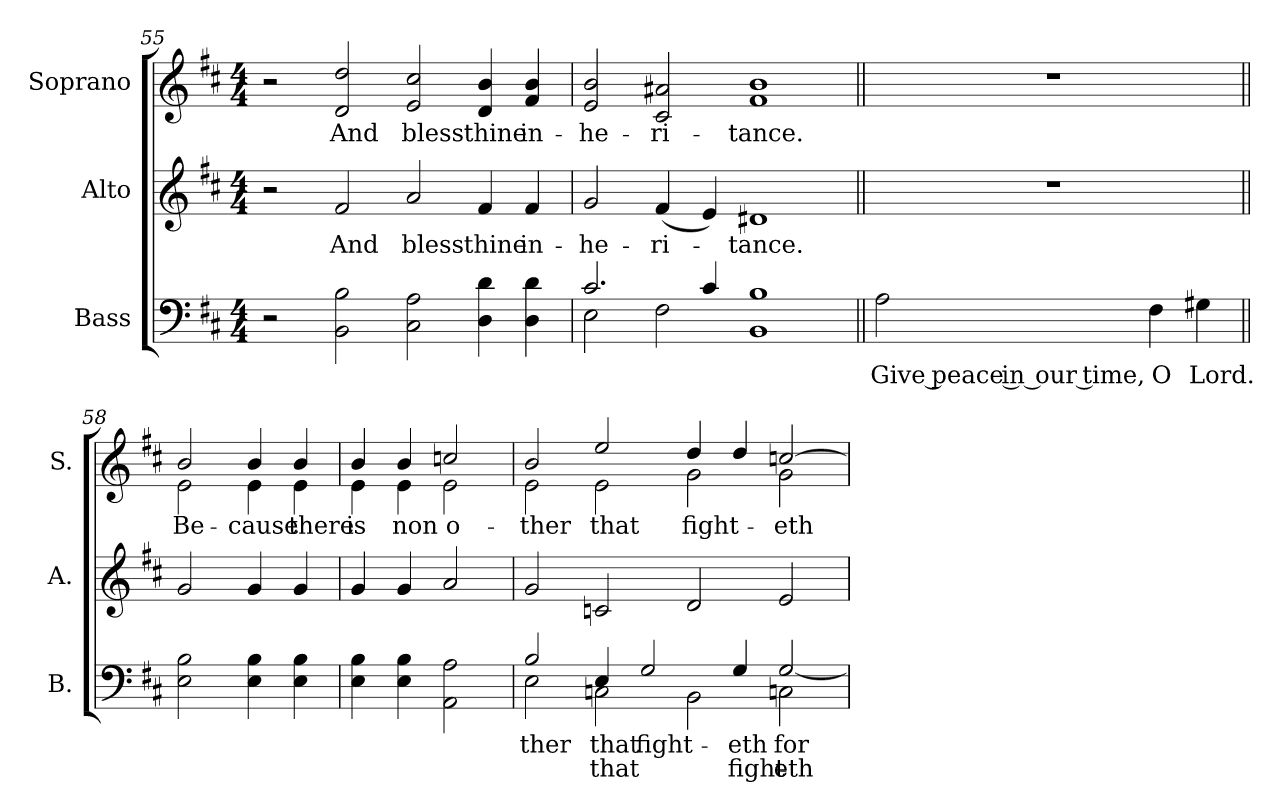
**kern	**text	**text	**kern	**text	**kern	**text
*part3	*part3	*part3	*part2	*part2	*part1	*part1
*staff3	*staff3	*staff3	*staff2	*staff2	*staff1	*staff1
*I"Bass	*	*	*I"Alto	*	*I"Soprano	*
*I'B.	*	*	*I'A.	*	*I'S.	*
*clefF4	*	*	*clefG2	*	*clefG2	*
*k[f#c#]	*	*	*k[f#c#]	*	*k[f#c#]	*
*D:	*	*	*D:	*	*D:	*
*M4/4	*	*	*M4/4	*	*M4/4	*
=55	=55	=55	=55	=55	=55	=55
2r	.	.	2r	.	2r	.
!	!	!	!	!LO:LY:b:color=#000000	!	!
!	!	!	!	!	!	!LO:LY:b:color=#000000
2BBi\ 2Bi	.	.	2f#i/	And	2di/ 2ddi	And
!	!	!	!	!LO:LY:b:color=#000000	!	!
!	!	!	!	!	!	!LO:LY:b:color=#000000
2C#i\ 2Ai	.	.	2ai/	bless	2ei/ 2cc#i	bless
!	!	!	!	!LO:LY:b:color=#000000	!	!
!	!	!	!	!	!	!LO:LY:b:color=#000000
4Di\ 4di	.	.	4f#i/	thine	4di/ 4bi	thine
!	!	!	!	!LO:LY:b:color=#000000	!	!
!	!	!	!	!	!	!LO:LY:b:color=#000000
4Di\ 4di	.	.	4f#i/	in-	4f#i/ 4bi	in-
=56	=56	=56	=56	=56	=56	=56
*^	*	*	*	*	*	*
!	!	!	!	!	!LO:LY:b:color=#000000	!	!
!	!	!	!	!	!	!	!LO:LY:b:color=#000000
2.c#i/	2Ei\	.	.	2gi/	-he-	2ei/ 2bi	-he-
!	!	!	!	!	!LO:LY:b:color=#000000	!	!
!	!	!	!	!	!	!	!LO:LY:b:color=#000000
.	2F#i\	.	.	(4f#i/	-ri-	2c#i/ 2a#Xi	-ri-
4c#i/	.	.	.	4ei/)	.	.	.
!	!	!	!	!	!LO:LY:b:color=#000000	!	!
!	!	!	!	!	!	!	!LO:LY:b:color=#000000
1Bi	1BBi	.	.	1d#Xi	-tance.	1f#i 1bi	-tance.
*v	*v	*	*	*	*	*	*
!!LO:LB:g=z
=57||	=57||	=57||	=57||	=57||	=57||	=57||
*^	*	*	*	*	*	*
!	!	!LO:LY:b:color=#000000	!	!	!	!	!
*v	*v	*	*	*	*	*	*
2Ai\	Give peace in our time,	.	1r	.	1r	.
!	!LO:LY:b:color=#000000	!	!	!	!	!
4F#i\	O	.	.	.	.	.
!	!LO:LY:b:color=#000000	!	!	!	!	!
4G#Xi\	Lord.	.	.	.	.	.
=58||	=58||	=58||	=58||	=58||	=58||	=58||
*	*	*	*	*	*^	*
!	!	!	!	!	!	!	!LO:LY:b:color=#000000
2Ei\ 2Bi	.	.	2gi/	.	2bi/	2ei\	Be-
!	!	!	!	!	!	!	!LO:LY:b:color=#000000
4Ei\ 4Bi	.	.	4gi/	.	4bi/	4ei\	-cause
!	!	!	!	!	!	!	!LO:LY:b:color=#000000
4Ei\ 4Bi	.	.	4gi/	.	4bi/	4ei\	there
=59	=59	=59	=59	=59	=59	=59	=59
!	!	!	!	!	!	!	!LO:LY:b:color=#000000
4Ei\ 4Bi	.	.	4gi/	.	4bi/	4ei\	is
!	!	!	!	!	!	!	!LO:LY:b:color=#000000
4Ei\ 4Bi	.	.	4gi/	.	4bi/	4ei\	non
!	!	!	!	!	!	!	!LO:LY:b:color=#000000
2AAi\ 2Ai	.	.	2ai/	.	2ccni/	2ei\	o-
=60	=60	=60	=60	=60	=60	=60	=60
*^	*	*	*	*	*	*	*
!	!	!LO:LY:a:color=#000000	!	!	!	!	!	!
!	!	!	!	!	!	!	!	!LO:LY:b:color=#000000
2Ei\	2Bi/	-ther	.	2gi/	.	2bi/	2ei\	-ther
!	!	!LO:LY:a:color=#000000	!LO:LY:b:color=#000000	!	!	!	!	!
!	!	!	!	!	!	!	!	!LO:LY:b:color=#000000
2Cni\	4Ei/	that	that	2cni/	.	2eei/	2ei\	that
!	!	!LO:LY:a:color=#000000	!	!	!	!	!	!
.	2Gi/	fight-	.	.	.	.	.	.
!	!	!	!	!	!	!	!	!LO:LY:b:color=#000000
2BBi\	.	.	.	2di/	.	4ddi/	2gi\	fight-
!	!	!LO:LY:a:color=#000000	!LO:LY:b:color=#000000	!	!	!	!	!
.	4Gi/	-eth	-fight-	.	.	4ddi/	.	.
!	!	!LO:LY:a:color=#000000	!LO:LY:b:color=#000000	!	!	!	!	!
!	!	!	!	!	!	!	!	!LO:LY:b:color=#000000
2Cni\	[2Gi/	for	eth	2ei/	.	[2ccni/	2gi\	-eth
*v	*v	*	*	*	*	*v	*v	*
=	=	=	=	=	=	=
*-	*-	*-	*-	*-	*-	*-
